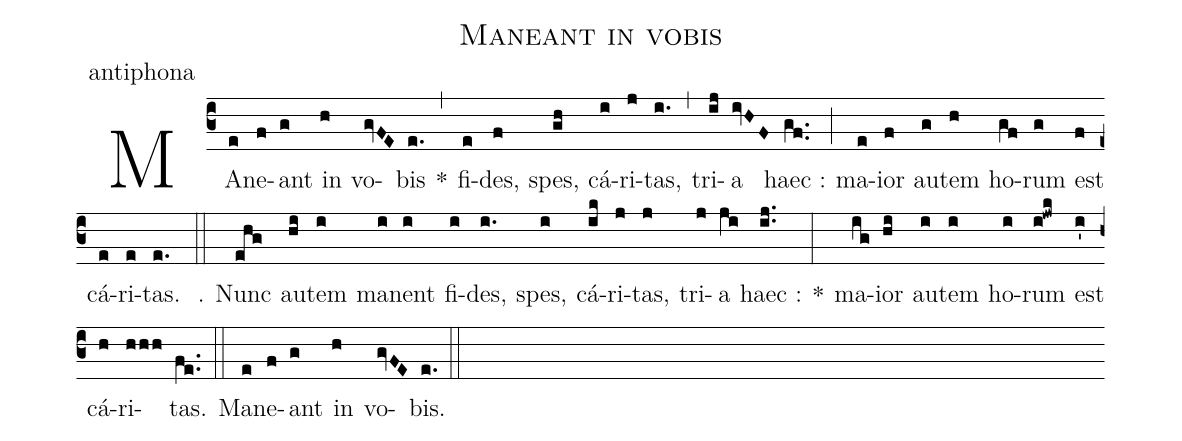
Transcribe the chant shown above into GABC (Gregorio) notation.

name:Maneant in vobis;
office-part:antiphona;
%%
(c3) MA(e)ne(f)ant(g) in(h) vo(gvFE)bis(e.) *(,)
fi(e)des,(f) spes,(gh) cá(i)ri(j)tas,(i.) (,)
tri(ij)a(ivHF) haec :(gf..) (;)
ma(e)ior(f) au(g)tem(h) ho(gf)rum(g) est(f) cá(e)ri(e)tas.(e.) (::)

℣. Nunc(ehg) au(hi)tem(i) ma(i)nent(i) fi(i)des,(i.) spes,(i) cá(ik)ri(j)tas,(j) tri(j)a(ji) haec :(ij..) *(:)
ma(ig)ior(hi) au(i)tem(i) ho(i)rum(i!jwk) est(i') cá(h)ri(hhh)tas.(fe..) (::)
Ma(e)ne(f)ant(g) in(h) vo(gvFE)bis.(e.) (::)
